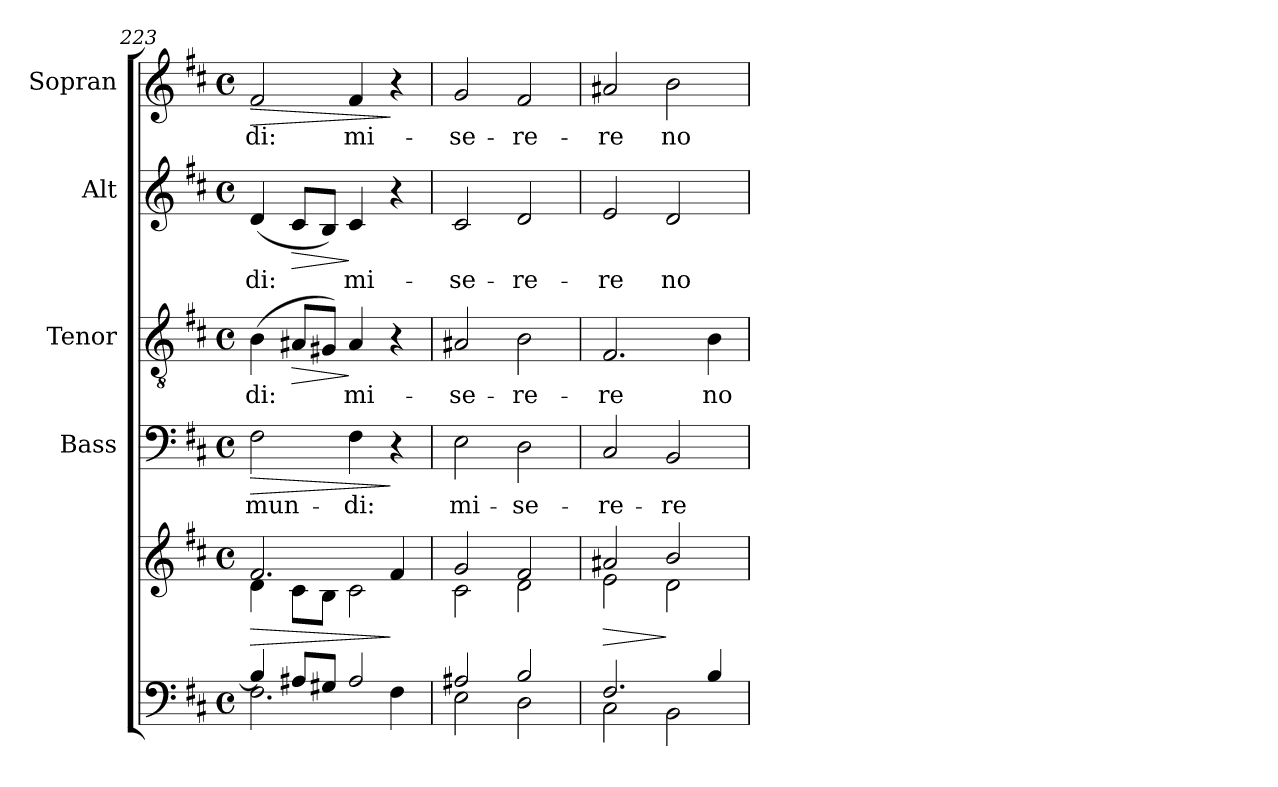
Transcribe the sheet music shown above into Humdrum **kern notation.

**kern	**kern	**dynam	**kern	**text	**dynam	**kern	**text	**dynam	**kern	**text	**dynam	**kern	**text	**dynam
*part5	*part5	*part5	*part4	*part4	*part4	*part3	*part3	*part3	*part2	*part2	*part2	*part1	*part1	*part1
*staff6	*staff5	*staff5/6	*staff4	*staff4	*staff4	*staff3	*staff3	*staff3	*staff2	*staff2	*staff2	*staff1	*staff1	*staff1
*	*	*	*I"Bass	*	*	*I"Tenor	*	*	*I"Alt	*	*	*I"Sopran	*	*
*	*	*	*I'B.	*	*	*I'T.	*	*	*I'A.	*	*	*I'S.	*	*
*clefF4	*clefG2	*	*clefF4	*	*	*clefGv2	*	*	*clefG2	*	*	*clefG2	*	*
*k[f#c#]	*k[f#c#]	*	*k[f#c#]	*	*	*k[f#c#]	*	*	*k[f#c#]	*	*	*k[f#c#]	*	*
*D:	*D:	*	*D:	*	*	*D:	*	*	*D:	*	*	*D:	*	*
*M4/4	*M4/4	*	*M4/4	*	*	*M4/4	*	*	*M4/4	*	*	*M4/4	*	*
*met(c)	*met(c)	*	*met(c)	*	*	*met(c)	*	*	*met(c)	*	*	*met(c)	*	*
=223	=223	=223	=223	=223	=223	=223	=223	=223	=223	=223	=223	=223	=223	=223
*^	*	*	*	*	*	*	*	*	*	*	*	*	*	*
!	!	!	!LO:HP:b	!	!LO:LY:b	!LO:HP:b	!	!LO:LY:b	!	!	!LO:LY:b	!	!	!LO:LY:b	!LO:HP:b
*	*	*^	*	*	*	*	*	*	*	*	*	*	*	*	*
4B/]	2.F#\	2.f#/	4d\	>	2F#\	mun-	>	(<4B\	-di:	.	(<4d/	-di:	.	2f#/	-di:	>
!	!	!	!	!	!	!	!	!	!	!LO:HP:b	!	!	!LO:HP:b	!	!	!
8A#X/L	.	.	8c#\L	.	.	.	.	8A#X/L	.	>	8c#/L	.	>	.	.	.
8G#X/J	.	.	8B\J	.	.	.	.	8G#X/J)	.	.	8B/J)	.	.	.	.	.
!	!	!	!	!	!	!LO:LY:b	!	!	!LO:LY:b	!	!	!LO:LY:b	!	!	!LO:LY:b	!
2A#/	.	.	2c#\	.	4F#\	-di:	.	4A#/	mi-	]	4c#/	mi-	]	4f#/	mi-	.
.	4F#\	4f#/	.	]	4r	.	]	4r	.	.	4r	.	.	4r	.	]
=224	=224	=224	=224	=224	=224	=224	=224	=224	=224	=224	=224	=224	=224	=224	=224	=224
!	!	!	!	!	!	!LO:LY:b	!	!	!LO:LY:b	!	!	!LO:LY:b	!	!	!LO:LY:b	!
2A#X/	2E\	2g/	2c#\	.	2E\	mi-	.	2A#X/	-se-	.	2c#/	-se-	.	2g/	-se-	.
!	!	!	!	!	!	!LO:LY:b	!	!	!LO:LY:b	!	!	!LO:LY:b	!	!	!LO:LY:b	!
2B/	2D\	2f#/	2d\	.	2D\	-se-	.	2B\	-re-	.	2d/	-re-	.	2f#/	-re-	.
=225	=225	=225	=225	=225	=225	=225	=225	=225	=225	=225	=225	=225	=225	=225	=225	=225
!	!	!	!	!LO:HP:b	!	!LO:LY:b	!	!	!LO:LY:b	!	!	!LO:LY:b	!	!	!LO:LY:b	!
2.F#/	2C#\	2a#X/	2e\	>	2C#/	-re-	.	2.F#/	-re	.	2e/	-re	.	2a#X/	-re	.
!	!	!	!	!	!	!LO:LY:b	!	!	!	!	!	!LO:LY:b	!	!	!LO:LY:b	!
.	2BB\	2b/	2d\	]	2BB/	-re	.	.	.	.	2d/	no-	.	2b\	no-	.
!	!	!	!	!	!	!	!	!	!LO:LY:b	!	!	!	!	!	!	!
4B/	.	.	.	.	.	.	.	4B\	no-	.	.	.	.	.	.	.
*v	*v	*	*	*	*	*	*	*	*	*	*	*	*	*	*	*
*	*v	*v	*	*	*	*	*	*	*	*	*	*	*	*	*
=	=	=	=	=	=	=	=	=	=	=	=	=	=	=
*-	*-	*-	*-	*-	*-	*-	*-	*-	*-	*-	*-	*-	*-	*-
